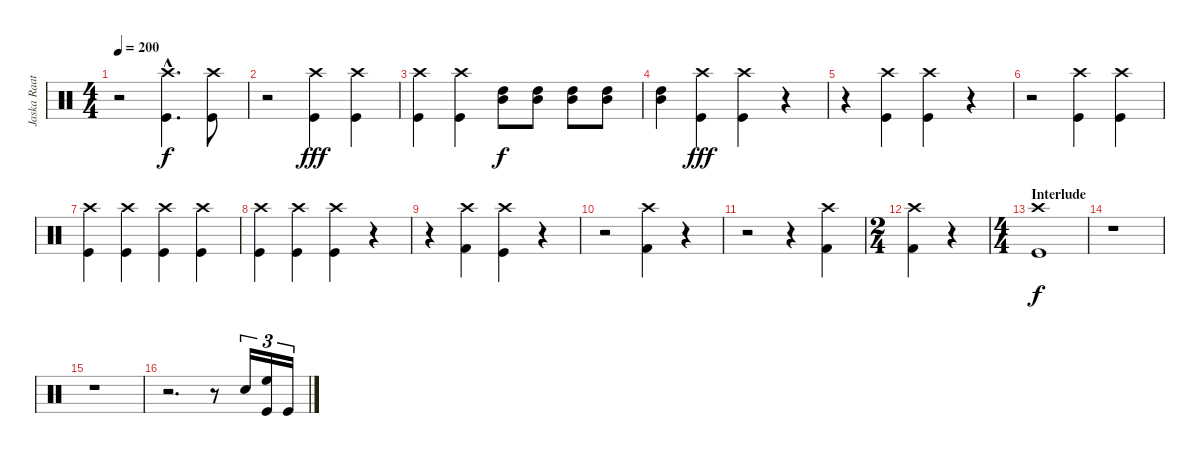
\track ("Jaska Raatikainen" "Jaska Raat") {instrument percussion}
\staff {score}
\articulation defaults
\ts (4 4)
\tempo 200
\clef neutral
\ks c
r.2{dy f} ("Crash high (hit)"{hac} "Kick (hit)"{hac}).4{d} ("Crash high (hit)" "Kick (hit)").8 |
r.2 ("Crash high (hit)" "Kick (hit)").4{dy fff} ("Crash high (hit)" "Kick (hit)").4 |
("Crash high (hit)" "Kick (hit)").4 ("Crash high (hit)" "Kick (hit)").4 ("High Tom (hit)" "Mid Tom (hit)").8{dy f} ("High Tom (hit)" "Mid Tom (hit)").8 ("High Tom (hit)" "Mid Tom (hit)").8 ("High Tom (hit)" "Mid Tom (hit)").8 |
("High Tom (hit)" "Mid Tom (hit)").4 ("Crash high (hit)" "Kick (hit)").4{dy fff} ("Crash high (hit)" "Kick (hit)").4 r.4 |
r.4 ("Crash high (hit)" "Kick (hit)").4 ("Crash high (hit)" "Kick (hit)").4 r.4 |
r.2 ("Crash high (hit)" "Kick (hit)").4 ("Crash high (hit)" "Kick (hit)").4 |
("Crash high (hit)" "Kick (hit)").4 ("Crash high (hit)" "Kick (hit)").4 ("Crash high (hit)" "Kick (hit)").4 ("Crash high (hit)" "Kick (hit)").4 |
("Crash high (hit)" "Kick (hit)").4 ("Crash high (hit)" "Kick (hit)").4 ("Crash high (hit)" "Kick (hit)").4 r.4 |
r.4 ("Crash high (hit)" "Kick (hit) 2").4 ("Crash high (hit)" "Kick (hit)").4 r.4 |
r.2 ("Crash high (hit)" "Kick (hit) 2").4 r.4 |
r.2 r.4 ("Crash high (hit)" "Kick (hit) 2").4 |
\ts (2 4)
("Crash high (hit)" "Kick (hit) 2").4 r.4 |
\ts (4 4)
\section ("" "Interlude")
("Crash high (hit)" "Kick (hit)").1{dy f} |
r.1 |
r.1 |
r.2{d} r.8 "Snare (hit) 2".16{tu (3 2)} ("High Floor Tom (hit)" "Kick (hit)").16{tu (3 2)} "Kick (hit)".16{tu (3 2)}
